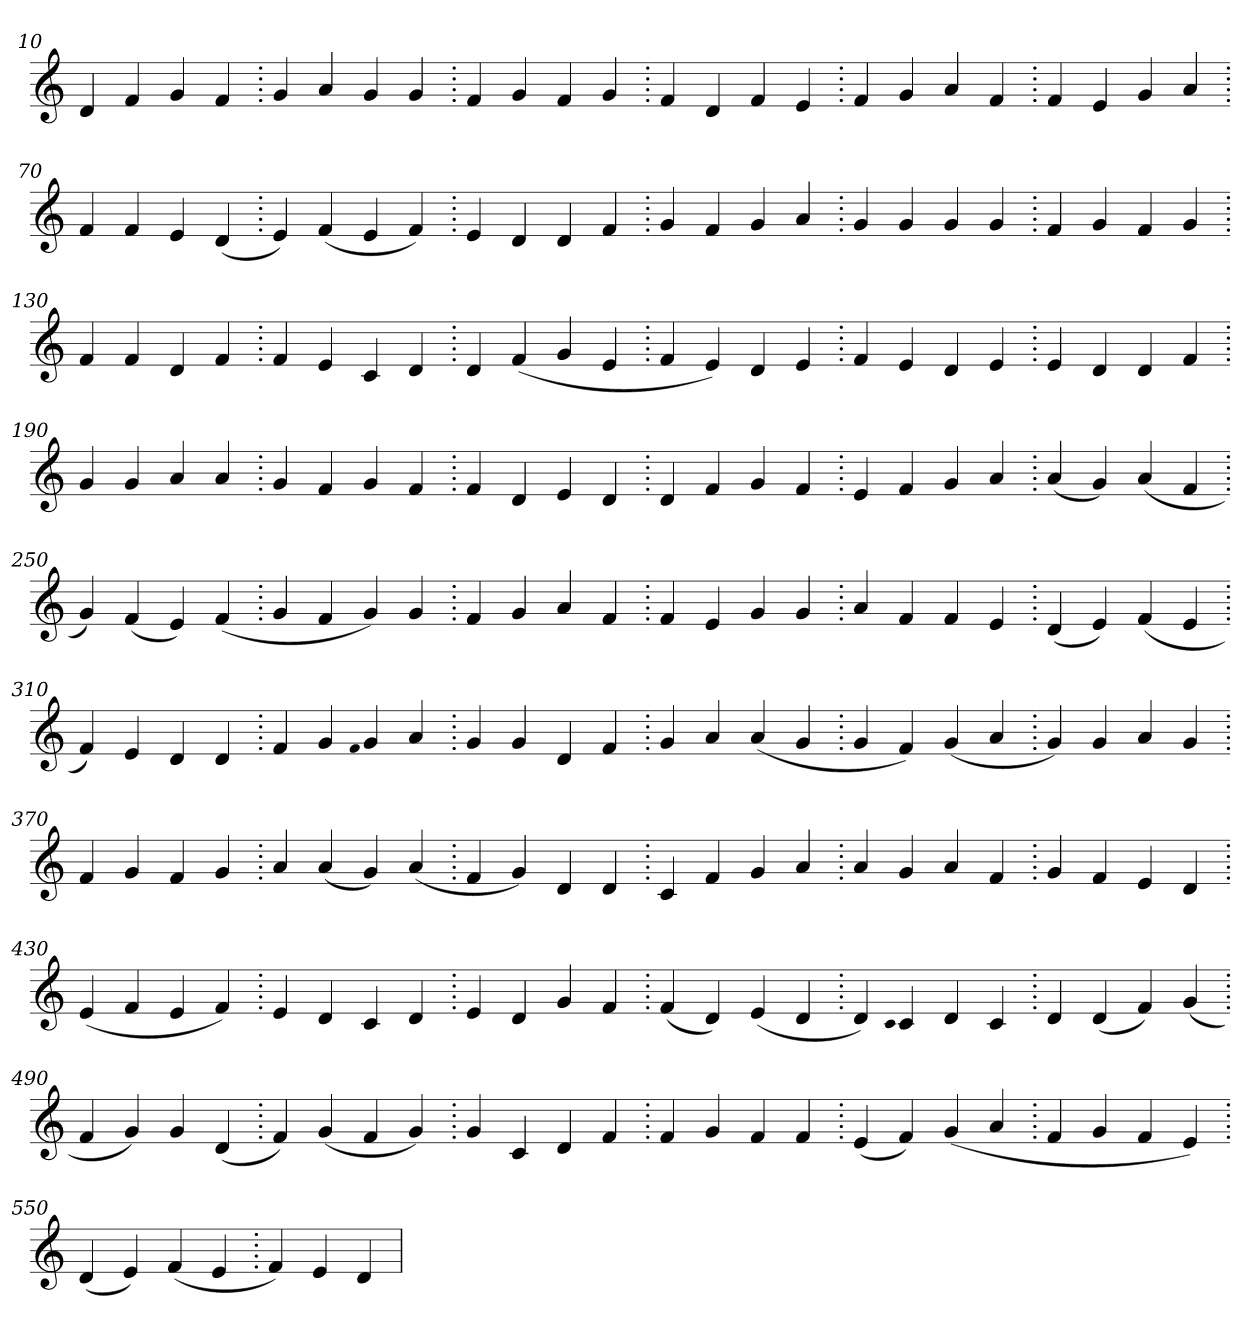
**kern
*part1
*staff1
*clefG2
=10.
4d
4f
4g
4f
=20.
4g
4a
4g
4g
=30.
4f
4g
4f
4g
=40.
4f
4d
4f
4e
=50.
4f
4g
4a
4f
=60.
4f
4e
4g
4a
=70.
4f
4f
4e
(>4d
=80.
4e)
(>4f
4e
4f)
=90.
4e
4d
4d
4f
=100.
4g
4f
4g
4a
=110.
4g
4g
4g
4g
=120.
4f
4g
4f
4g
=130.
4f
4f
4d
4f
=140.
4f
4e
4c
4d
=150.
4d
(>4f
4g
4e
=160.
4f
4e)
4d
4e
=170.
4f
4e
4d
4e
=180.
4e
4d
4d
4f
=190.
4g
4g
4a
4a
=200.
4g
4f
4g
4f
=210.
4f
4d
4e
4d
=220.
4d
4f
4g
4f
=230.
4e
4f
4g
4a
=240.
(>4a
4g)
(>4a
4f
=250.
4g)
(>4f
4e)
(>4f
=260.
4g
4f
4g)
4g
=270.
4f
4g
4a
4f
=280.
4f
4e
4g
4g
=290.
4a
4f
4f
4e
=300.
(>4d
4e)
(>4f
4e
=310.
4f)
4e
4d
4d
=320.
4f
4g
qqf
4g
4a
=330.
4g
4g
4d
4f
=340.
4g
4a
(>4a
4g
=350.
4g
4f)
(>4g
4a
=360.
4g)
4g
4a
4g
=370.
4f
4g
4f
4g
=380.
4a
(>4a
4g)
(>4a
=390.
4f
4g)
4d
4d
=400.
4c
4f
4g
4a
=410.
4a
4g
4a
4f
=420.
4g
4f
4e
4d
=430.
(>4e
4f
4e
4f)
=440.
4e
4d
4c
4d
=450.
4e
4d
4g
4f
=460.
(>4f
4d)
(>4e
4d
=470.
4d)
qqc
4c
4d
4c
=480.
4d
(>4d
4f)
(>4g
=490.
4f
4g)
4g
(>4d
=500.
4f)
(>4g
4f
4g)
=510.
4g
4c
4d
4f
=520.
4f
4g
4f
4f
=530.
(>4e
4f)
(>4g
4a
=540.
4f
4g
4f
4e)
=550.
(>4d
4e)
(>4f
4e
=560.
4f)
4e
4d
=
*-
